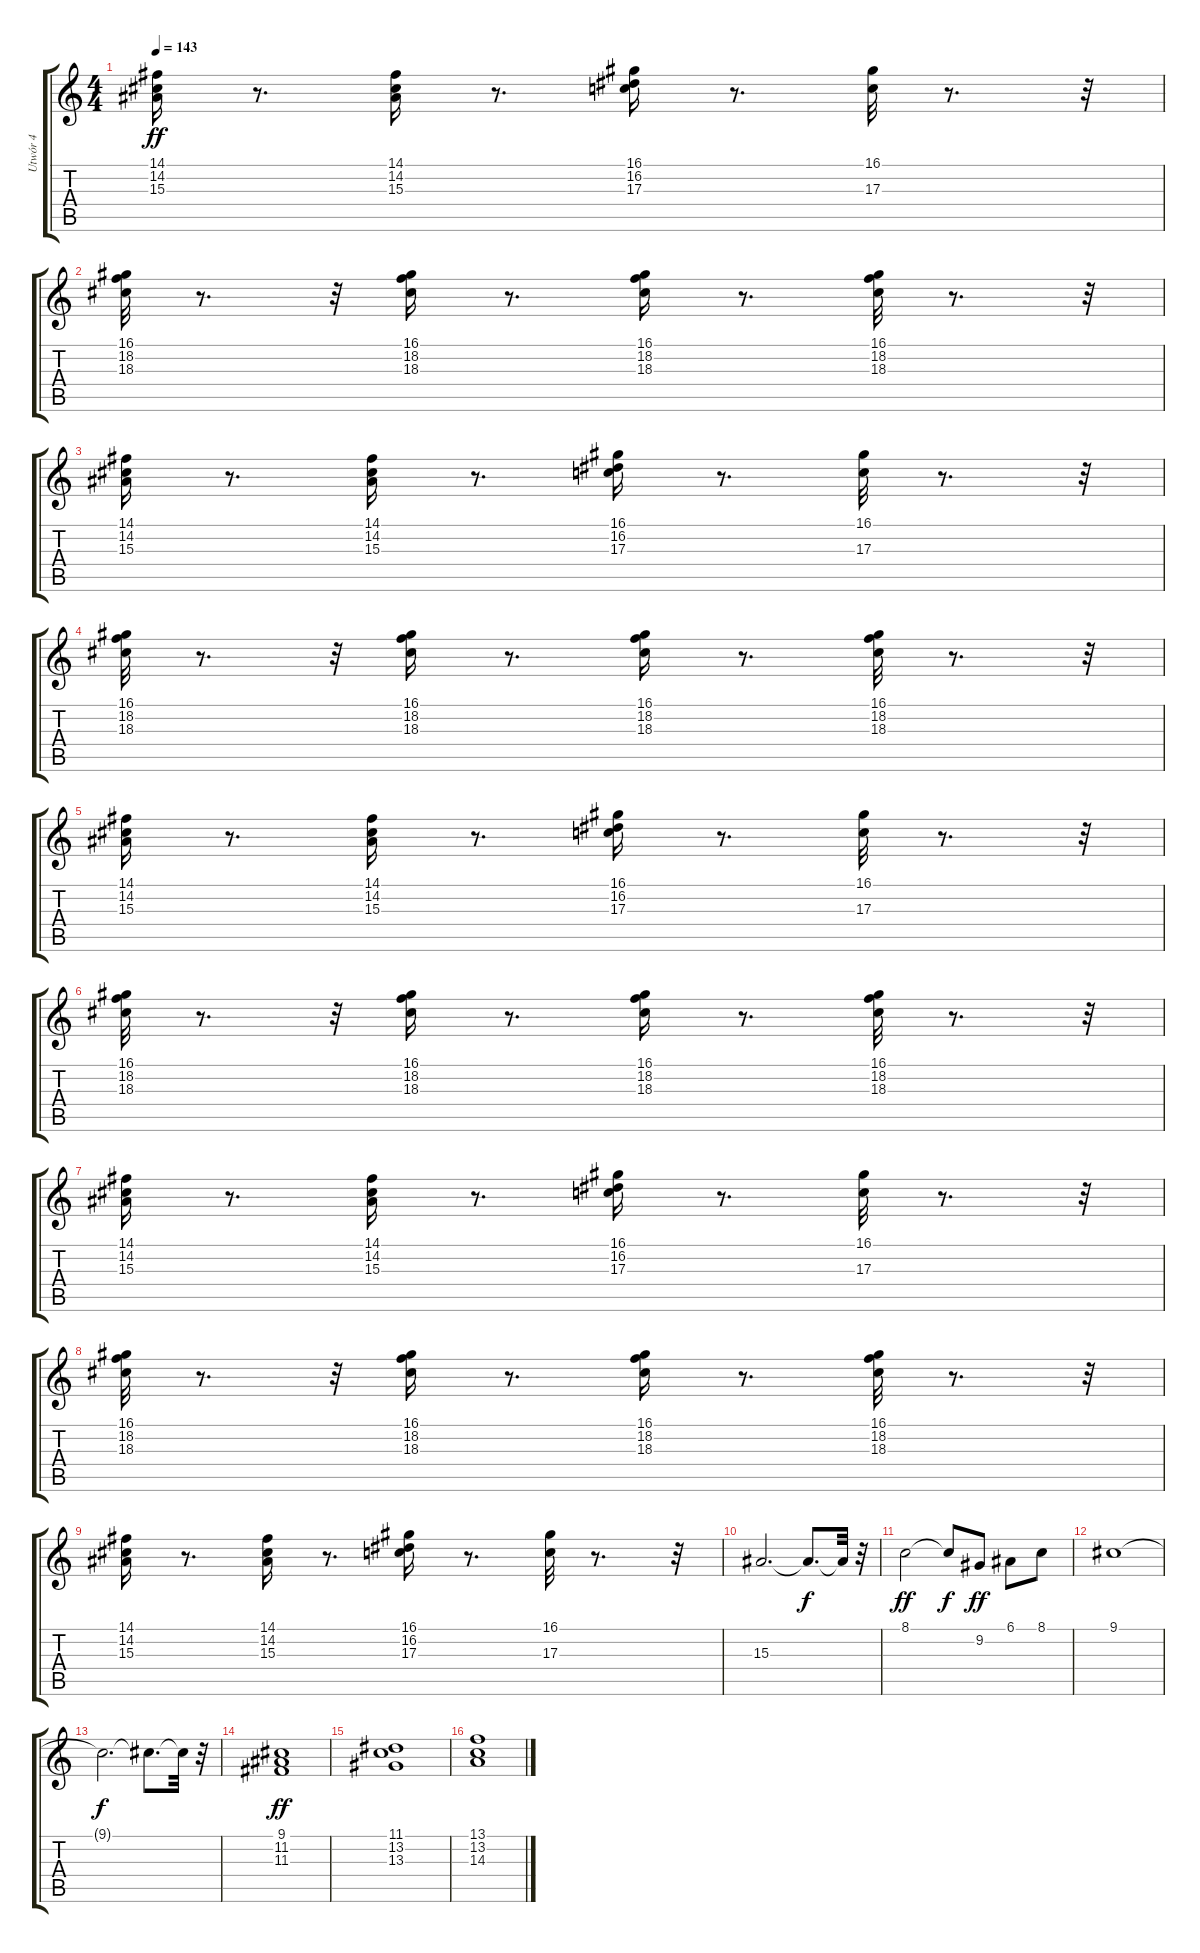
\track ("Utwór 4" "Utwór 4") {instrument drawbarorgan}
\staff {score tabs}
\tuning (E4 B3 G3 D3 A2 E2) {hide}
\ts (4 4)
\tempo 143
\clef g2
\ks c
(14.1 14.2 15.3).16{dy ff} r.8{d} (14.1 14.2 15.3).16 r.8{d} (16.1 16.2 17.3).16 r.8{d} (16.1 17.3).32 r.8{d} r.32 |
(16.1 18.2 18.3).32 r.8{d} r.32 (16.1 18.2 18.3).16 r.8{d} (16.1 18.2 18.3).16 r.8{d} (16.1 18.2 18.3).32 r.8{d} r.32 |
(14.1 14.2 15.3).16 r.8{d} (14.1 14.2 15.3).16 r.8{d} (16.1 16.2 17.3).16 r.8{d} (16.1 17.3).32 r.8{d} r.32 |
(16.1 18.2 18.3).32 r.8{d} r.32 (16.1 18.2 18.3).16 r.8{d} (16.1 18.2 18.3).16 r.8{d} (16.1 18.2 18.3).32 r.8{d} r.32 |
(14.1 14.2 15.3).16 r.8{d} (14.1 14.2 15.3).16 r.8{d} (16.1 16.2 17.3).16 r.8{d} (16.1 17.3).32 r.8{d} r.32 |
(16.1 18.2 18.3).32 r.8{d} r.32 (16.1 18.2 18.3).16 r.8{d} (16.1 18.2 18.3).16 r.8{d} (16.1 18.2 18.3).32 r.8{d} r.32 |
(14.1 14.2 15.3).16 r.8{d} (14.1 14.2 15.3).16 r.8{d} (16.1 16.2 17.3).16 r.8{d} (16.1 17.3).32 r.8{d} r.32 |
(16.1 18.2 18.3).32 r.8{d} r.32 (16.1 18.2 18.3).16 r.8{d} (16.1 18.2 18.3).16 r.8{d} (16.1 18.2 18.3).32 r.8{d} r.32 |
(14.1 14.2 15.3).16 r.8{d} (14.1 14.2 15.3).16 r.8{d} (16.1 16.2 17.3).16 r.8{d} (16.1 17.3).32 r.8{d} r.32 |
15.3.2{d} 15.3{t}.8{d dy f} 15.3{t}.32 r.32 |
8.1.2{dy ff} 8.1{t}.8{dy f} 9.2.8{dy ff} 6.1.8 8.1.8 |
9.1.1 |
9.1{t}.2{d dy f} 9.1{t}.8{d} 9.1{t}.32 r.32 |
(9.1 11.2 11.3).1{dy ff} |
(11.1 13.2 13.3).1 |
(13.1 13.2 14.3).1
